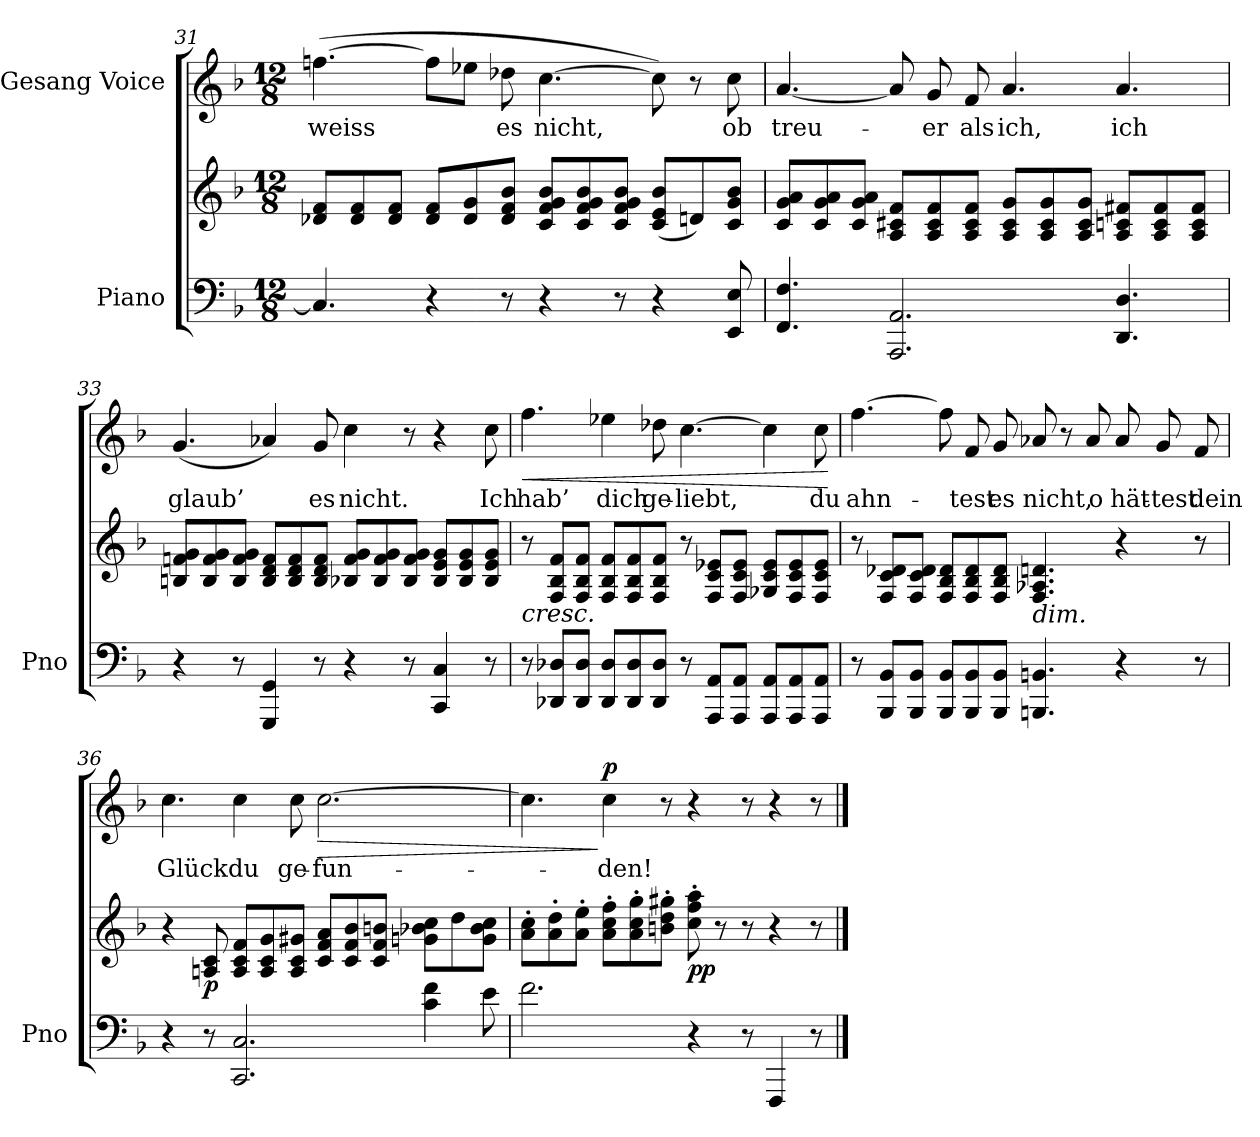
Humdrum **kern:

**kern	**kern	**dynam	**kern	**text	**dynam
*part2	*part2	*part2	*part1	*part1	*part1
*staff3	*staff2	*staff2/3	*staff1	*staff1	*staff1
*I"Piano	*	*	*I"Gesang Voice	*	*
*I'Pno	*	*	*	*	*
*clefF4	*clefG2	*	*clefG2	*	*
*k[b-]	*k[b-]	*	*k[b-]	*	*
*M12/8	*M12/8	*	*M12/8	*	*
=31	=31	=31	=31	=31	=31
!	!	!	!	!LO:LY:b	!
4.C/]	8d-X/ 8f/L	.	(>[4.ffn\	weiss	.
.	8d-/ 8f/	.	.	.	.
.	8d-/ 8f/J	.	.	.	.
4r	8d-/ 8f/L	.	8ff\L]	.	.
.	8d-/ 8g/	.	8ee-X\J	.	.
!	!	!	!	!LO:LY:b	!
8r	8d-/ 8f/ 8b-/J	.	8dd-X\	es	.
!	!	!	!	!LO:LY:b	!
4r	8c/ 8f/ 8g/ 8b-/L	.	[4.cc\	nicht,	.
.	8c/ 8f/ 8g/ 8b-/	.	.	.	.
8r	8c/ 8f/ 8g/ 8b-/J	.	.	.	.
4r	(<8c/ 8e/ 8b-/L	.	8cc\])	.	.
.	8dn/)	.	8r	.	.
!	!	!	!	!LO:LY:b	!
8EE/ 8E/	8c/ 8g/ 8b-/J	.	8cc\	ob	.
!!LO:LB:g=z
=32	=32	=32	=32	=32	=32
!	!	!	!	!LO:LY:b	!
4.FF/ 4.F/	8c/ 8g/ 8a/L	.	[4.a/	treu-	.
.	8c/ 8g/ 8a/	.	.	.	.
.	8c/ 8g/ 8a/J	.	.	.	.
2.AAA/ 2.AA/	8A/ 8c#X/ 8f/L	.	8a/]	.	.
!	!	!	!	!LO:LY:b	!
.	8A/ 8c#/ 8f/	.	8g/	-er	.
!	!	!	!	!LO:LY:b	!
.	8A/ 8c#/ 8f/J	.	8f/	als	.
!	!	!	!	!LO:LY:b	!
.	8A/ 8c#/ 8g/L	.	4.a/	ich,	.
.	8A/ 8c#/ 8g/	.	.	.	.
.	8A/ 8c#/ 8g/J	.	.	.	.
!	!	!	!	!LO:LY:b	!
4.DD/ 4.D/	8A/ 8cn/ 8f#X/L	.	4.a/	ich	.
.	8A/ 8c/ 8f#/	.	.	.	.
.	8A/ 8c/ 8f#/J	.	.	.	.
=33	=33	=33	=33	=33	=33
!	!	!	!	!LO:LY:b	!
4r	8Bn/ 8fn/ 8g/L	.	(<4.g/	glaub’	.
.	8B/ 8f/ 8g/	.	.	.	.
8r	8B/ 8f/ 8g/J	.	.	.	.
4GGG/ 4GG/	8B/ 8d/ 8f/L	.	4a-X/)	.	.
.	8B/ 8d/ 8f/	.	.	.	.
!	!	!	!	!LO:LY:b	!
8r	8B/ 8d/ 8f/J	.	8g/	es	.
!	!	!	!	!LO:LY:b	!
4r	8B-X/ 8f/ 8g/L	.	4cc\	nicht.	.
.	8B-/ 8f/ 8g/	.	.	.	.
8r	8B-/ 8f/ 8g/J	.	8r	.	.
4CC/ 4C/	8B-/ 8e/ 8g/L	.	4r	.	.
.	8B-/ 8e/ 8g/	.	.	.	.
!	!	!	!	!LO:LY:b	!
8r	8B-/ 8e/ 8g/J	.	8cc\	Ich	.
=34	=34	=34	=34	=34	=34
!	!LO:TX:b:i:t=cresc.	!	!	!	!
!	!	!	!	!LO:LY:b	!LO:HP:b
8r	8r	.	4.ff\	hab’	<
8DD-X/ 8D-X/L	8F/ 8B-/ 8f/L	.	.	.	.
8DD-/ 8D-/J	8F/ 8B-/ 8f/J	.	.	.	.
!	!	!	!	!LO:LY:b	!
8DD-/ 8D-/L	8F/ 8B-/ 8f/L	.	4ee-X\	dich	.
8DD-/ 8D-/	8F/ 8B-/ 8f/	.	.	.	.
!	!	!	!	!LO:LY:b	!
8DD-/ 8D-/J	8F/ 8B-/ 8f/J	.	8dd-X\	ge-	.
!	!	!	!	!LO:LY:b	!
8r	8r	.	[4.cc\	-liebt,	.
8AAA/ 8AA/L	8F/ 8c/ 8e-X/L	.	.	.	.
8AAA/ 8AA/J	8F/ 8c/ 8e-/J	.	.	.	.
8AAA/ 8AA/L	8G-X/ 8c/ 8e-/L	.	4cc\]	.	.
8AAA/ 8AA/	8F/ 8c/ 8e-/	.	.	.	.
!	!	!	!	!LO:LY:b	!
8AAA/ 8AA/J	8F/ 8c/ 8e-/J	.	8cc\	du	.
.	.	.	.	.	[
!!LO:LB:g=z
=35	=35	=35	=35	=35	=35
!	!	!	!	!LO:LY:b	!
8r	8r	.	[4.ff\	ahn-	.
8BBB-/ 8BB-/L	8F/ 8c/ 8d-X/L	.	.	.	.
8BBB-/ 8BB-/J	8F/ 8c/ 8d-/J	.	.	.	.
8BBB-/ 8BB-/L	8F/ 8B-/ 8d-/L	.	8ff\]	.	.
!	!	!	!	!LO:LY:b	!
8BBB-/ 8BB-/	8F/ 8B-/ 8d-/	.	8f/	-test	.
!	!	!	!	!LO:LY:b	!
8BBB-/ 8BB-/J	8F/ 8B-/ 8d-/J	.	8g/	es	.
!	!LO:TX:b:i:t=dim.	!	!	!	!
!	!	!	!	!LO:LY:b	!
4.BBBn/ 4.BBn/	4.F/ 4.A-X/ 4.dn/	.	8a-X/	nicht,	.
.	.	.	8r	.	.
!	!	!	!	!LO:LY:b	!
.	.	.	8a-/	o	.
!	!	!	!	!LO:LY:b	!
4r	4r	.	8a-/	hät-	.
!	!	!	!	!LO:LY:b	!
.	.	.	8g/	-test	.
!	!	!	!	!LO:LY:b	!
8r	8r	.	8f/	dein	.
=36	=36	=36	=36	=36	=36
!	!	!	!	!LO:LY:b	!
4r	4r	.	4.cc\	Glück	.
!	!	!LO:DY:b	!	!	!
8r	8An/ 8c/	p	.	.	.
!	!	!	!	!LO:LY:b	!
2.CC/ 2.C/	8A/ 8c/ 8f/L	.	4cc\	du	.
.	8A/ 8c/ 8g/	.	.	.	.
!	!	!	!	!LO:LY:b	!
.	8A/ 8c/ 8g#X/J	.	8cc\	ge-	.
!	!	!	!	!LO:LY:b	!LO:HP:b
.	8c/ 8f/ 8a/L	.	[2.cc\	-fun-	>
.	8c/ 8f/ 8b-/	.	.	.	.
.	8c/ 8f/ 8bn/J	.	.	.	.
4c\ 4f\	8gn\ 8b-X\ 8cc\L	.	.	.	.
.	8dd\	.	.	.	.
8e\	8g\ 8b-\ 8cc\J	.	.	.	.
=37	=37	=37	=37	=37	=37
2.f\	8a\' 8cc\'L	.	4.cc\]	.	.
.	8a\' 8dd\'	.	.	.	.
.	8a\' 8ee\'J	.	.	.	.
!	!	!	!	!LO:LY:b	!LO:DY:n=1:a
.	8a\' 8cc\' 8ff\'L	.	4cc\	-den!	] p
.	8a\' 8cc\' 8gg\'	.	.	.	.
.	8bn\' 8dd\' 8gg#X\'J	.	8r	.	.
!	!	!LO:DY:b	!	!	!
4r	8cc\' 8ff\' 8aa\'	pp	4r	.	.
.	8r	.	.	.	.
8r	8r	.	8r	.	.
4FFF/	4r	.	4r	.	.
8r	8r	.	8r	.	.
==	==	==	==	==	==
*-	*-	*-	*-	*-	*-
